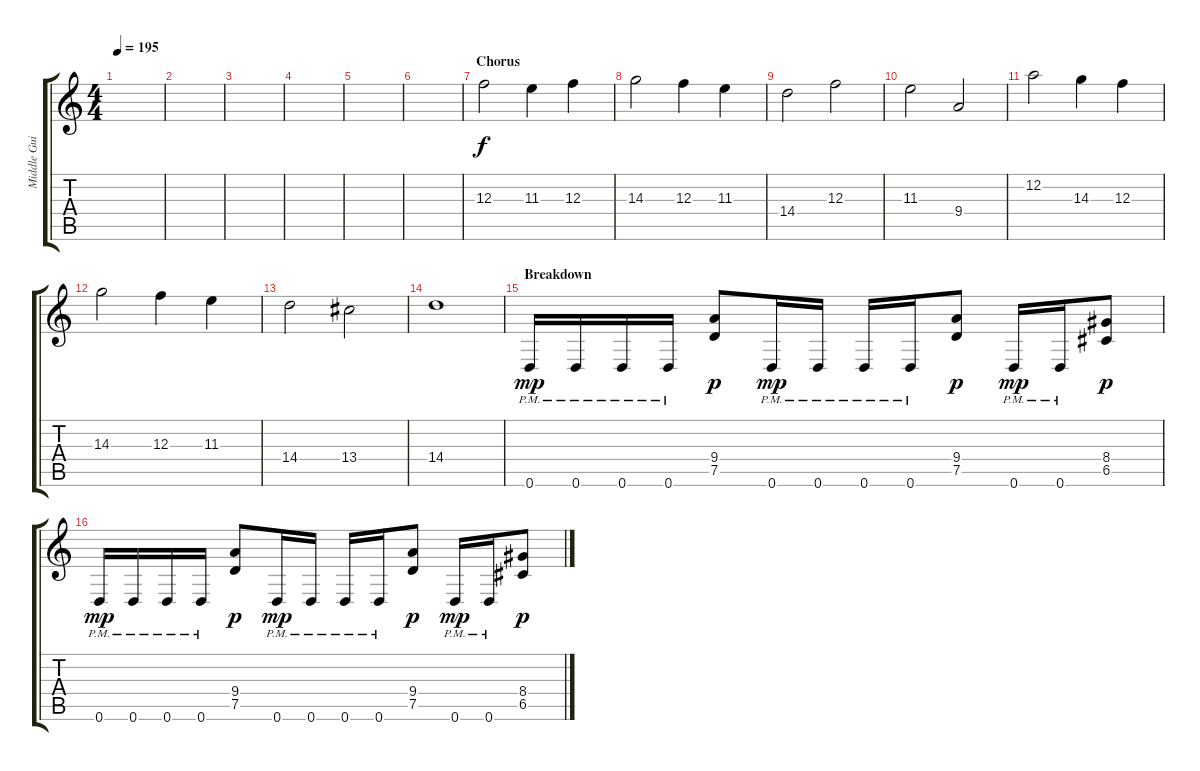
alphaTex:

\track ("Middle Guitar" "Middle Gui") {instrument overdrivenguitar}
\staff {score tabs}
\tuning (D4 A3 F3 C3 G2 D2) {hide}
\ts (4 4)
\tempo 195
\clef g2
\ks c
|
|
|
|
|
|
\section ("" "Chorus")
12.3.2 11.3.4 12.3.4 |
14.3.2 12.3.4 11.3.4 |
14.4.2 12.3.2 |
11.3.2 9.4.2 |
12.2.2 14.3.4 12.3.4 |
14.3.2 12.3.4 11.3.4 |
14.4.2 13.4.2 |
14.4.1 |
\section ("" "Breakdown")
0.6{pm}.16{dy mp} 0.6{pm}.16 0.6{pm}.16 0.6{pm}.16 (9.4 7.5).8{dy p} 0.6{pm}.16{dy mp} 0.6{pm}.16 0.6{pm}.16 0.6{pm}.16 (9.4 7.5).8{dy p} 0.6{pm}.16{dy mp} 0.6{pm}.16 (8.4 6.5).8{dy p} |
0.6{pm}.16{dy mp} 0.6{pm}.16 0.6{pm}.16 0.6{pm}.16 (9.4 7.5).8{dy p} 0.6{pm}.16{dy mp} 0.6{pm}.16 0.6{pm}.16 0.6{pm}.16 (9.4 7.5).8{dy p} 0.6{pm}.16{dy mp} 0.6{pm}.16 (8.4 6.5).8{dy p}
